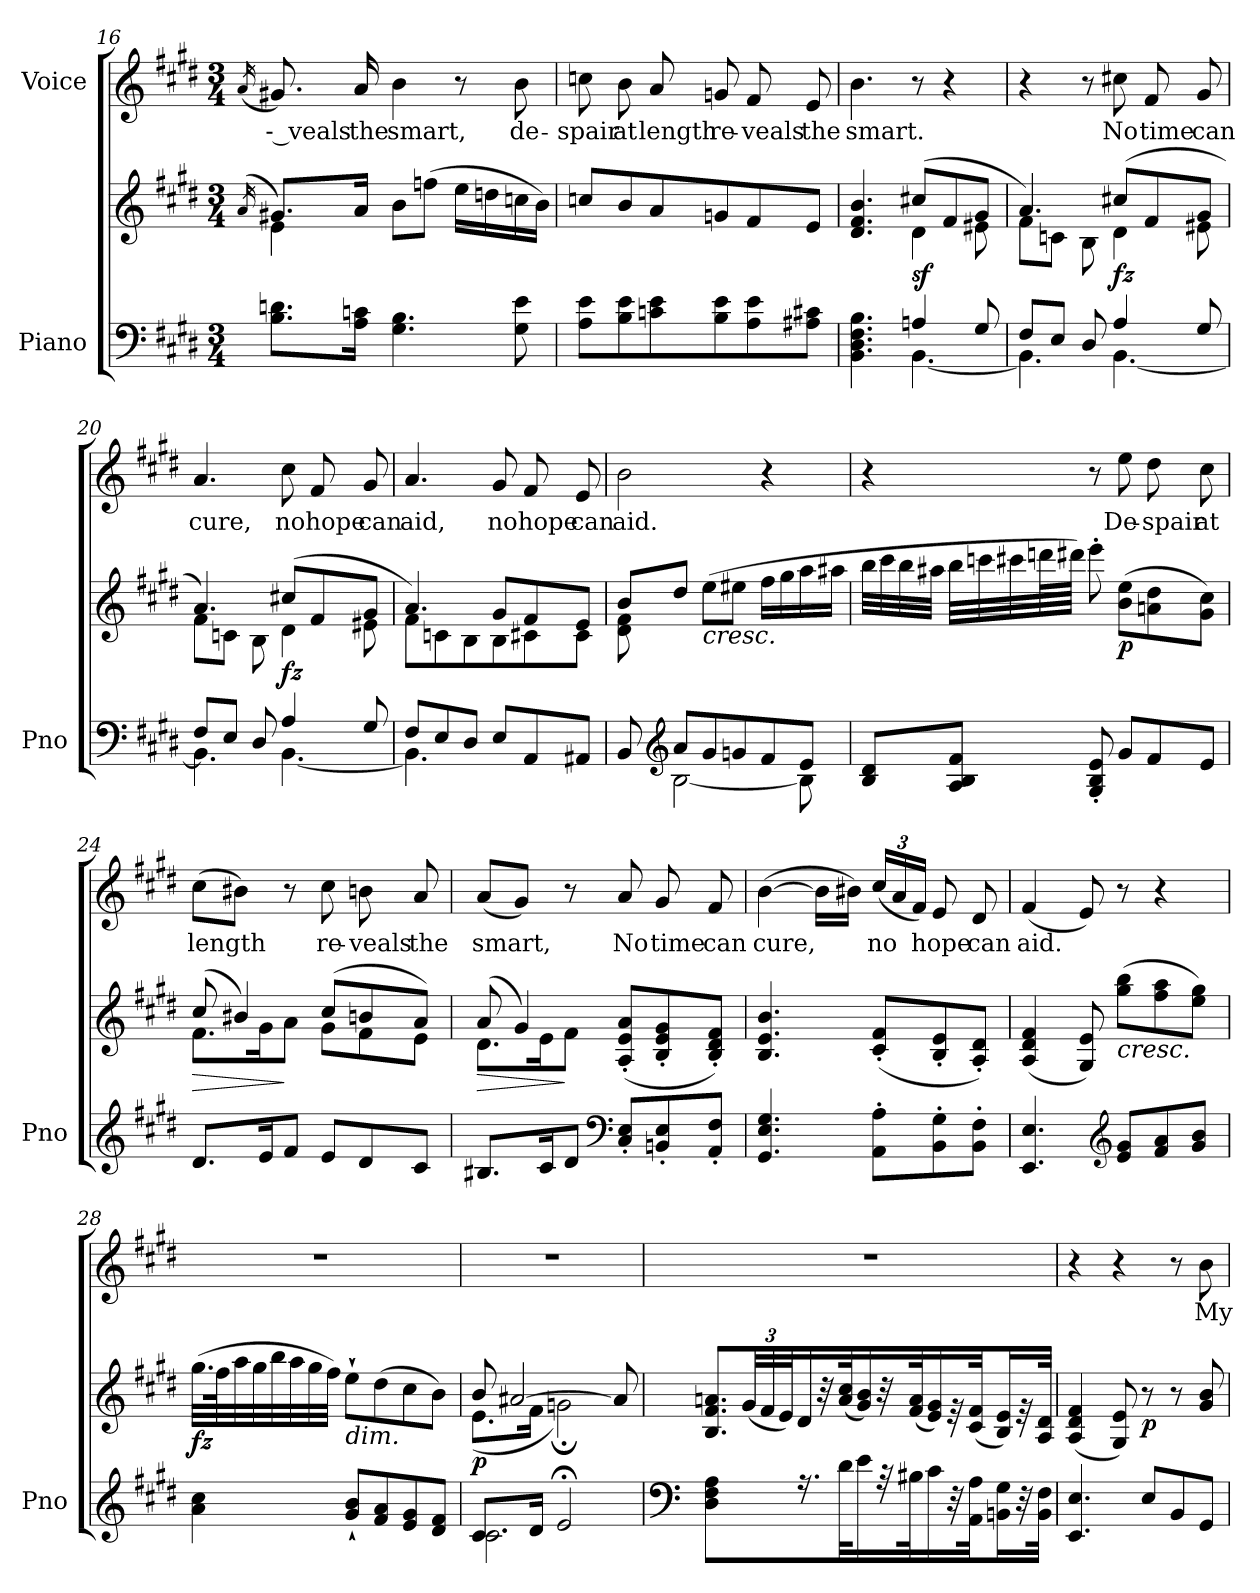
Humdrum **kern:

**kern	**kern	**dynam	**kern	**text
*part2	*part2	*part2	*part1	*part1
*staff3	*staff2	*staff2/3	*staff1	*staff1
*I"Piano	*	*	*I"Voice	*
*I'Pno	*	*	*	*
*clefF4	*clefG2	*	*clefG2	*
*k[f#c#g#d#]	*k[f#c#g#d#]	*	*k[f#c#g#d#]	*
*M3/4	*M3/4	*	*M3/4	*
=16	=16	=16	=16	=16
.	(>16qa/	.	(16qa/	.
*	*^	*	*	*
8.B\ 8.dn\L	8.g#X/L)	4e\	.	8.g#X/)	-- veals
16A\ 16cn\Jk	16a/Jk	.	.	16a/	the
4.G#\ 4.B\	8b\L	2ryy	.	4b\	smart,
.	(8ffn\J	.	.	.	.
.	16ee\LL	.	.	8r	.
.	16ddn\	.	.	.	.
8G#\ 8e\	16ccn\	.	.	8b\	de-
.	16b\JJ)	.	.	.	.
*	*v	*v	*	*	*
=17	=17	=17	=17	=17
8A\ 8e\L	8ccn/L	.	8ccn\	-spair
8B\ 8e\	8b/	.	8b\	at
8cn\ 8e\	8a/	.	8a/	length
8B\ 8e\	8gn/	.	8gn/	re-
8A\ 8e\	8f#/	.	8f#/	-veals
8A#X\ 8c#X\J	8e/J	.	8e/	the
=18	=18	=18	=18	=18
*^	*^	*	*	*
4.BB\ 4.D#\ 4.F#\ 4.B\	4.ryy	4.d#/ 4.f#/ 4.b/	4.ryy	.	4.b\	smart.
!	!	!	!	!LO:DY:b	!	!
4An/	[4.BB\	(8cc#X/L	4d#\	sf	8r	.
.	.	8f#/	.	.	4r	.
8G#/	.	8g#/J	8e#X\	.	.	.
=19	=19	=19	=19	=19	=19	=19
8F#/L	4.BB\]	4.a/)	8f#\L	.	4r	.
8E/J	.	.	8cn\J	.	.	.
8D#/	.	.	8B\	.	8r	.
!	!	!	!	!LO:DY:b	!	!
4A/	[4.BB\	(8cc#X/L	4d#\	fz	8cc#X\	No
.	.	8f#/	.	.	8f#/	time
8G#/	.	8g#/J	8e#X\	.	8g#/	can
=20	=20	=20	=20	=20	=20	=20
8F#/L	4.BB\]	4.a/)	8f#\L	.	4.a/	cure,
8E/J	.	.	8cn\J	.	.	.
8D#/	.	.	8B\	.	.	.
!	!	!	!	!LO:DY:b	!	!
4A/	[4.BB\	(8cc#X/L	4d#\	fz	8cc#\	no
.	.	8f#/	.	.	8f#/	hope
8G#/	.	8g#/J	8e#X\	.	8g#/	can
=21	=21	=21	=21	=21	=21	=21
8F#/L	4.BB\]	4.a/)	8f#\L	.	4.a/	aid,
8E/	.	.	8cn\	.	.	.
8D#/J	.	.	8B\	.	.	.
8E/L	4.ryy	8g#/L	8B\	.	8g#/	no
8AA/	.	8f#/	8c#X\	.	8f#/	hope
8AA#X/J	.	8e/J	8c#\J	.	8e/	can
=22	=22	=22	=22	=22	=22	=22
8BB/	8ryy	8b/L	8d#\ 8f#\	.	2b\	aid.
*clefG2	*	*	*	*	*	*
8a/L	[2B\	8dd#/J	2ryy	.	.	.
!	!	!LO:TX:b:i:t=cresc.	!	!	!	!
8g#/	.	(8ee\L	.	.	.	.
8gn/	.	8ee#X\J	.	.	.	.
8f#/	.	16ff#\LL	.	.	4r	.
.	.	16gg#\	.	.	.	.
8e/J	8B\]	16aa\	8ryy	.	.	.
.	.	16aa#X\JJ	.	.	.	.
*v	*v	*	*	*	*	*
*	*v	*v	*	*	*
=23	=23	=23	=23	=23
8B/ 8d#/L	32bb\LLL	.	4r	.
.	32ccc#\	.	.	.
.	32bb\	.	.	.
.	32aa#X\JJJ	.	.	.
8A/ 8B/ 8f#/J	32bb\LLL	.	.	.
.	32cccn\	.	.	.
.	32ccc#X\	.	.	.
.	64dddn\L	.	.	.
.	64ddd#X\JJJJ)	.	.	.
8G#/' 8B/' 8e/'	8eee'\	.	8r	.
!	!	!LO:DY:b	!	!
8g#/L	(8b\ 8ee\L	p	8ee\	De-
8f#/	8an\ 8dd#\	.	8dd#\	-spair
8e/J	8g#\ 8cc#\J)	.	8cc#\	at
=24	=24	=24	=24	=24
!	!	!LO:HP:b	!	!
*	*^	*	*	*
8.d#/L	(8cc#/	8.f#\L	>	(8cc#\L	length
.	4b#X/)	.	.	8b#X\J)	.
16e/K	.	16g#\K	.	.	.
8f#/J	.	8a\J	]	8r	.
8e/L	(8cc#/L	8g#\L	.	8cc#\	re-
8d#/	8bn/	8f#\	.	8bn\	-veals
8c#/J	8a/J)	8e\J	.	8a/	the
=25	=25	=25	=25	=25	=25
!	!	!	!LO:HP:b	!	!
8.B#X/L	(8a/	8.d#\L	>	(8a/L	smart,
.	4g#/)	.	.	8g#/J)	.
16c#/K	.	16e\K	.	.	.
8d#/J	.	8f#\J	]	8r	.
*clefF4	*	*	*	*	*
8C#/' 8E/'L	(8A/' 8e/' 8a/'L	4.ryy	.	8a/	No
8BBn/' 8E/'	8B/' 8e/' 8g#/'	.	.	8g#/	time
8AA/' 8F#/'J	8B/' 8d#/' 8f#/'J)	.	.	8f#/	can
*	*v	*v	*	*	*
=26	=26	=26	=26	=26
4.GG#/ 4.E/ 4.G#/	4.B/ 4.e/ 4.b/	.	([4b\	cure,
.	.	.	16b\LL]	.
.	.	.	16b#X\JJ)	.
*	*	*	*Xbrackettup	*
8AA\' 8A\'L	(8c#/' 8f#/'L	.	(24cc#/LL	no
.	.	.	24a/	.
.	.	.	24f#/JJ)	.
8BB\' 8G#\'	8B/' 8e/'	.	8e/	hope
8BB\' 8F#\'J	8A/' 8d#/'J)	.	8d#/	can
=27	=27	=27	=27	=27
4.EE/ 4.E/	(4A/ 4d#/ 4f#/	.	(4f#/	aid.
.	8G#/ 8e/)	.	8e/)	.
*clefG2	*	*	*	*
!	!LO:TX:b:i:t=cresc.	!	!	!
8e/ 8g#/L	(8gg#\ 8bb\L	.	8r	.
8f#/ 8a/	8ff#\ 8aa\	.	4r	.
8g#/ 8b/J	8ee\ 8gg#\J)	.	.	.
=28	=28	=28	=28	=28
!	!	!LO:DY:b	!	!
4a\ 4cc#\	(32.gg#\LLL	fz	2.r	.
.	64ff#\K	.	.	.
.	32aa\	.	.	.
.	32gg#\	.	.	.
.	32bb\	.	.	.
.	32aa\	.	.	.
.	32gg#\	.	.	.
.	32ff#\JJJ)	.	.	.
!	!LO:TX:b:i:t=dim.	!	!	!
8g#/` 8b/`L	8ee`\L	.	.	.
8f#/ 8a/	(8dd#\	.	.	.
8e/ 8g#/	8cc#\	.	.	.
8d#/ 8f#/J	8b\J)	.	.	.
=29	=29	=29	=29	=29
*^	*^	*	*	*
!	!	!	!	!LO:DY:b	!	!
8.c#/L	2.c#\	8b/	(8.e\L	p	2.r	.
.	.	[2a#X/	.	.	.	.
16d#/Jk	.	.	16f#\Jk	.	.	.
2e;/	.	.	2gn;\)	.	.	.
.	.	8a#/]	.	.	.	.
*v	*v	*	*	*	*	*
*	*v	*v	*	*	*
=30	=30	=30	=30	=30
*clefF4	*	*	*	*
4D#\ 4F#\ 4A\	8.B/ 8.f#/ 8.an/L	.	2.r	.
*	*Xbrackettup	*	*	*
.	(48g#/LL	.	.	.
.	48f#/	.	.	.
.	48e/JJJ)	.	.	.
16.r	16d#/LL	.	.	.
.	32r	.	.	.
32d#\	(<32a/ 32cc#/JJJ	.	.	.
16e\LL	16g#/ 16b/LL)	.	.	.
32r	32r	.	.	.
32B#X\JJJ	(<32f#/ 32a/JJJ	.	.	.
16c#\LL	16e/ 16g#/LL)	.	.	.
32r	32r	.	.	.
32AA\ 32A\JJJ	(<32c#/ 32f#/JJJ	.	.	.
16BBn\ 16G#\LL	16B/ 16e/LL)	.	.	.
32r	32r	.	.	.
32BB\ 32F#\JJJ	32A/ 32d#/JJJ	.	.	.
=31	=31	=31	=31	=31
4.EE/ 4.E/	(4A/ 4d#/ 4f#/	.	4r	.
.	8G#/ 8e/)	.	4r	.
!	!	!LO:DY:b	!	!
8E/L	8r	p	.	.
8BB/	8r	.	8r	.
8GG#/J	8g#/ 8b/	.	8b\	My
=	=	=	=	=
*-	*-	*-	*-	*-
